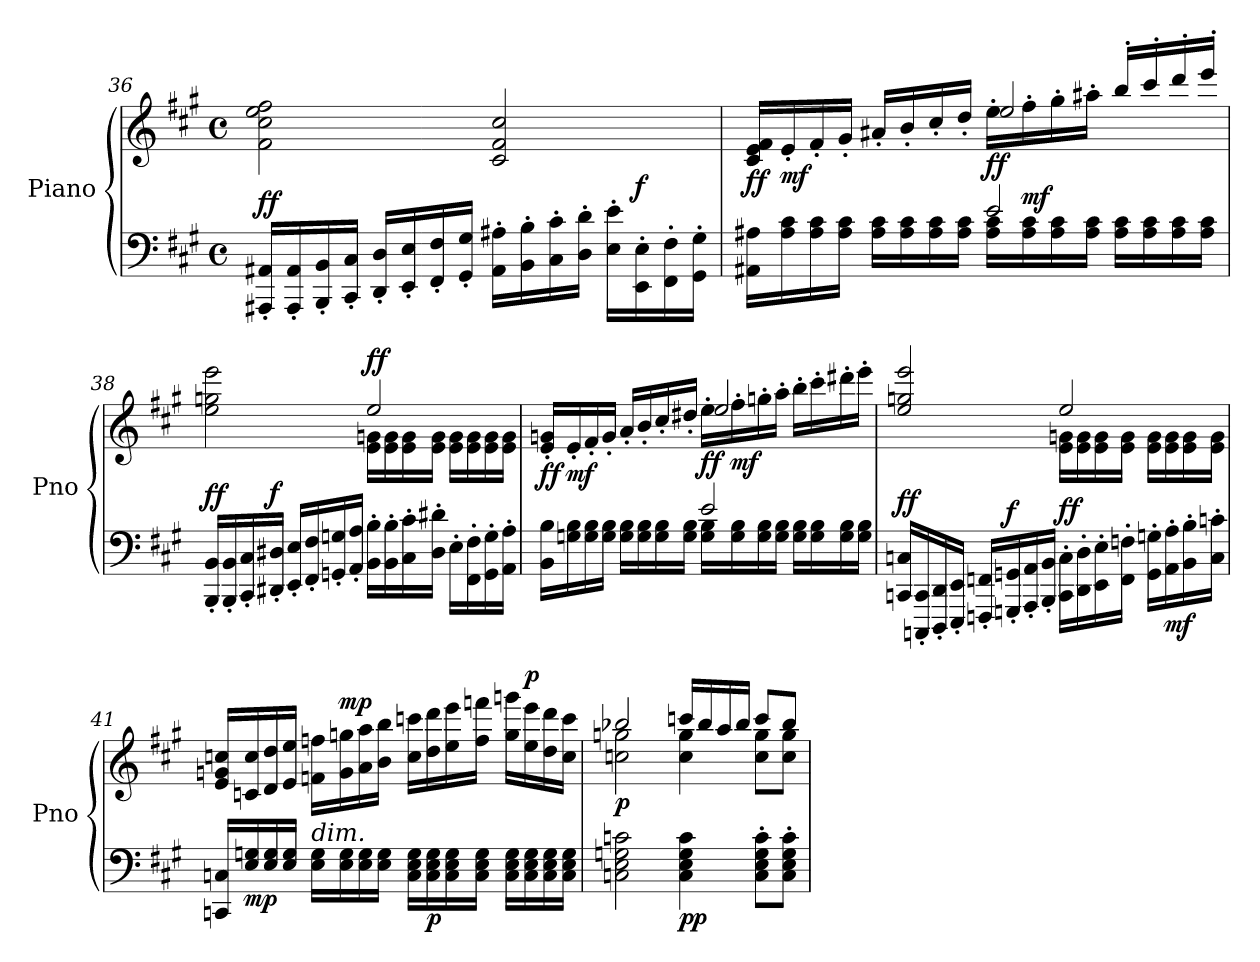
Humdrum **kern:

**kern	**kern	**dynam
*part1	*part1	*part1
*staff2	*staff1	*staff1/2
*I"Piano	*	*
*I'Pno	*	*
*clefF4	*clefG2	*
*k[f#c#g#]	*k[f#c#g#]	*
*M4/4	*M4/4	*
*met(c)	*met(c)	*
=36	=36	=36
!	!	!LO:DY:a=2
16AAA#X/' 16AA#X/'LL	2f#\ 2cc#\ 2ee\ 2ff#\	ff
16AAA#/' 16AA#/'	.	.
16BBB/' 16BB/'	.	.
16CC#/' 16C#/'JJ	.	.
16DD/' 16D/'LL	.	.
16EE/' 16E/'	.	.
16FF#/' 16F#/'	.	.
16GG#/' 16G#/'JJ	.	.
16AA#\' 16A#X\'LL	2c#/ 2f#/ 2cc#/	.
16BB\' 16B\'	.	.
16C#\' 16c#\'	.	.
16D\' 16d\'JJ	.	.
16E\' 16e\'LL	.	.
!	!	!LO:DY:a=2
16EE\' 16E\'	.	f
16FF#\' 16F#\'	.	.
16GG#\' 16G#\'JJ	.	.
!!LO:PB:g=z
=37	=37	=37
*^	*^	*
!	!	!	!	!LO:DY:b
16AA#X\ 16A#X\LL	2ryy	16c#/ 16e/ 16f#/LL	2ryy	ff
!	!	!	!	!LO:DY:b
16A#\ 16c#\	.	16e'/	.	mf
16A#\ 16c#\	.	16f#'/	.	.
16A#\ 16c#\JJ	.	16g#'/JJ	.	.
16A#\ 16c#\LL	.	16a#X'/LL	.	.
16A#\ 16c#\	.	16b'/	.	.
16A#\ 16c#\	.	16cc#'/	.	.
16A#\ 16c#\JJ	.	16dd'/JJ	.	.
!	!	!	!	!LO:DY:b
16A#\ 16c#\LL	2e/	16ee'\LL	2ee/	ff
!	!	!	!	!LO:DY:a=2
16A#\ 16c#\	.	16ff#'\	.	mf
16A#\ 16c#\	.	16gg#'\	.	.
16A#\ 16c#\JJ	.	16aa#X'\JJ	.	.
16A#\ 16c#\LL	.	16bb'/LL	.	.
16A#\ 16c#\	.	16ccc#'/	.	.
16A#\ 16c#\	.	16ddd'/	.	.
16A#\ 16c#\JJ	.	16eee'/JJ	.	.
*v	*v	*	*	*
=38	=38	=38	=38
!	!	!	!LO:DY:a=2
16BBB/' 16BB/'LL	2ee\ 2ggn\ 2eee\	2ryy	ff
16BBB/' 16BB/'	.	.	.
16CC#/' 16C#/'	.	.	.
!	!	!	!LO:DY:a=2
16DD#X/' 16D#X/'JJ	.	.	f
16EE/' 16E/'LL	.	.	.
16FF#/' 16F#/'	.	.	.
16GGn/' 16Gn/'	.	.	.
16AA/' 16A/'JJ	.	.	.
!	!	!	!LO:DY:a
16BB\' 16B\'LL	2ee/	16e\ 16gn\LL	ff
!	!	!	!LO:DY:b=2
!	!	!	!LO:DY:n=1:a
16BB\' 16B\'	.	16e\ 16g\	f mf
16C#\' 16c#\'	.	16e\ 16g\	.
16D#\' 16d#X\'JJ	.	16e\ 16g\JJ	.
16E'\LL	.	16e\ 16g\LL	.
16FF#\' 16F#\'	.	16e\ 16g\	.
16GG\' 16G\'	.	16e\ 16g\	.
16AA\' 16A\'JJ	.	16e\ 16g\JJ	.
!!LO:LB:g=z	!!
=39	=39	=39	=39
*^	*	*	*
!	!	!	!	!LO:DY:b
16BB\ 16B\LL	2ryy	16e/' 16gn/'LL	2ryy	ff
!	!	!	!	!LO:DY:b
16Gn\ 16B\	.	16e'/	.	mf
16G\ 16B\	.	16f#'/	.	.
16G\ 16B\JJ	.	16g'/JJ	.	.
16G\ 16B\LL	.	16a'/LL	.	.
16G\ 16B\	.	16b'/	.	.
16G\ 16B\	.	16cc#'/	.	.
16G\ 16B\JJ	.	16dd#X'/JJ	.	.
!	!	!	!	!LO:DY:b
16G\ 16B\LL	2e/	16ee'\LL	2ee/	ff
!	!	!	!	!LO:DY:b
16G\ 16B\	.	16ff#'\	.	mf
16G\ 16B\	.	16ggn'\	.	.
16G\ 16B\JJ	.	16aa'\JJ	.	.
16G\ 16B\LL	.	16bb'\LL	.	.
16G\ 16B\	.	16ccc#'\	.	.
16G\ 16B\	.	16ddd#X'\	.	.
16G\ 16B\JJ	.	16eee'\JJ	.	.
*v	*v	*	*	*
=40	=40	=40	=40
!	!	!	!LO:DY:a=2
16CCn/ 16Cn/LL	2ee/ 2ggn/ 2eee/	2ryy	ff
16CCCn/' 16CC/'	.	.	.
16DDD/' 16DD/'	.	.	.
16EEE/' 16EE/'JJ	.	.	.
16FFFn/' 16FFn/'LL	.	.	.
!	!	!	!LO:DY:a=2
16GGGn/' 16GGn/'	.	.	f
16AAA/' 16AA/'	.	.	.
16BBB/' 16BB/'JJ	.	.	.
!	!	!	!LO:DY:a=2
16CC\' 16C\'LL	2ee/	16e\ 16gn\LL	ff
!	!	!	!LO:DY:b=2
!	!	!	!LO:DY:n=1:a
16DD\' 16D\'	.	16e\ 16g\	f mf
16EE\' 16E\'	.	16e\ 16g\	.
16FF\' 16Fn\'JJ	.	16e\ 16g\JJ	.
16GG\' 16Gn\'LL	.	16e\ 16g\LL	.
!	!	!	!LO:DY:n=2:b=2
16AA\' 16A\'	.	16e\ 16g\	mf
16BB\' 16B\'	.	16e\ 16g\	.
16C\' 16cn\'JJ	.	16e\ 16g\JJ	.
*	*v	*v	*
!!LO:LB:g=z
=41	=41	=41
16CCn/ 16Cn/LL	16e/ 16gn/ 16ccn/LL	.
!	!	!LO:DY:b=2
16E/ 16Gn/	16cn/ 16cc/	mp
16E/ 16G/	16d/ 16dd/	.
16E/ 16G/JJ	16e/ 16ee/JJ	.
!LO:TX:a:i:t=dim.	!	!
16E\ 16G\LL	16fn\ 16ffn\LL	.
!	!	!LO:DY:a
16E\ 16G\	16g\ 16ggn\	mp
16E\ 16G\	16a\ 16aa\	.
16E\ 16G\JJ	16b\ 16bb\JJ	.
16C\ 16E\ 16G\LL	16cc\ 16cccn\LL	.
!	!	!LO:DY:b=2
16C\ 16E\ 16G\	16dd\ 16ddd\	p
16C\ 16E\ 16G\	16ee\ 16eee\	.
16C\ 16E\ 16G\JJ	16ff\ 16fffn\JJ	.
16C\ 16E\ 16G\LL	16gg\ 16gggn\LL	.
!	!	!LO:DY:a
16C\ 16E\ 16G\	16ee\ 16eee\	p
16C\ 16E\ 16G\	16dd\ 16ddd\	.
16C\ 16E\ 16G\JJ	16cc\ 16ccc\JJ	.
=42	=42	=42
*	*^	*
!	!	!	!LO:DY:b
2Cn\ 2E\ 2Gn\ 2cn\	2bb-X/	2ccn\ 2ggn\	p
!	!	!	!LO:DY:b=2
4C\ 4E\ 4G\ 4c\	16cccn/LL	4cc\ 4gg\	pp
.	16bb-/	.	.
.	16aa/	.	.
.	16bb-/JJ	.	.
8C\' 8E\' 8G\' 8c\'L	8ccc/L	8cc\ 8gg\L	.
8C\' 8E\' 8G\' 8c\'J	8bb-/J	8cc\ 8gg\J	.
*	*v	*v	*
=	=	=
*-	*-	*-
